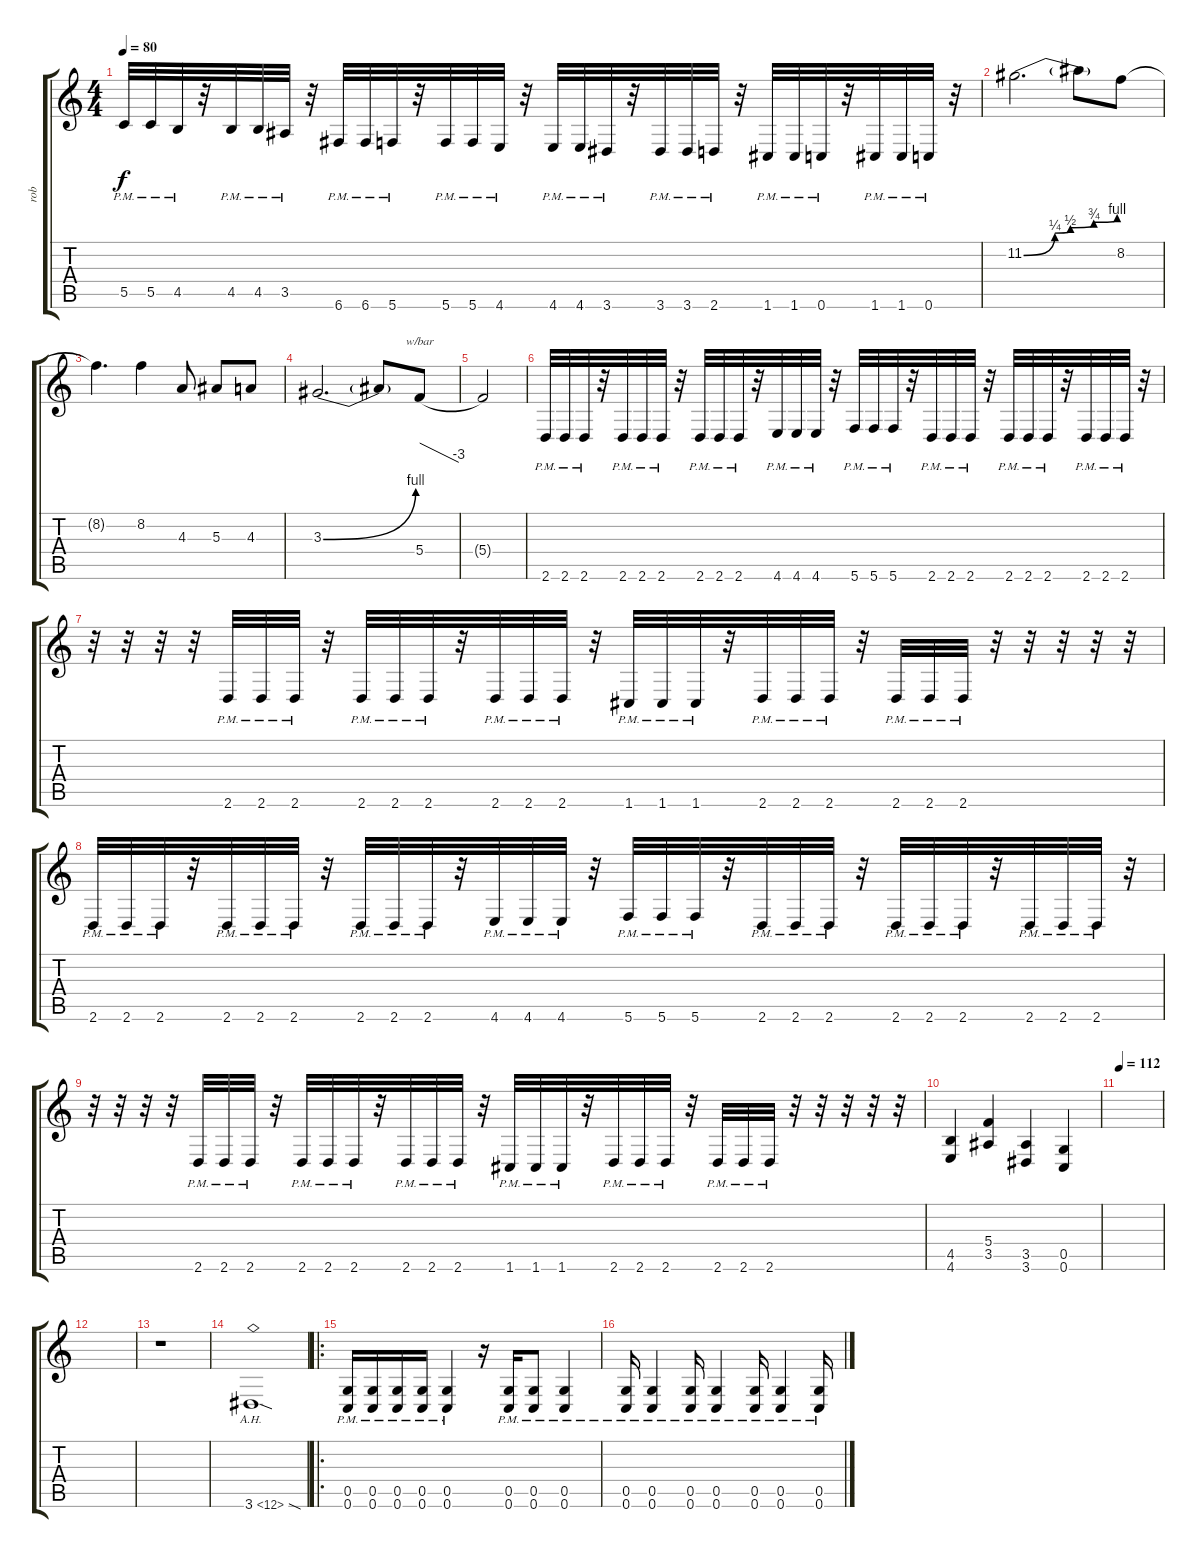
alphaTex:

\track ("rob" "rob") {instrument distortionguitar}
\staff {score tabs}
\tuning (D4 A3 F3 C3 G2 C2) {hide}
\ts (4 4)
\tempo 80
\clef g2
\ks c
5.5{pm}.32{dy f} 5.5{pm}.32 4.5{pm}.32 r.32 4.5{pm}.32 4.5{pm}.32 3.5{pm}.32 r.32 6.6{pm}.32 6.6{pm}.32 5.6{pm}.32 r.32 5.6{pm}.32 5.6{pm}.32 4.6{pm}.32 r.32 4.6{pm}.32 4.6{pm}.32 3.6{pm}.32 r.32 3.6{pm}.32 3.6{pm}.32 2.6{pm}.32 r.32 1.6{pm}.32 1.6{pm}.32 0.6{pm}.32 r.32 1.6{pm}.32 1.6{pm}.32 0.6{pm}.32 r.32 |
11.2{be (custom 0 0 20 1 30 2 45 3 60 4)}.2{d} 11.2{t}.8 8.2.8 |
8.2{t}.4{d} 8.2.4 4.3.8 5.3.8 4.3.8 |
3.3{be (bend 0 0 60 4)}.2{d} 3.3{t}.8 5.4.8{tbe (dive default 0 0 60 -12)} |
5.4{t}.2 |
2.6{pm}.32 2.6{pm}.32 2.6{pm}.32 r.32 2.6{pm}.32 2.6{pm}.32 2.6{pm}.32 r.32 2.6{pm}.32 2.6{pm}.32 2.6{pm}.32 r.32 4.6{pm}.32 4.6{pm}.32 4.6{pm}.32 r.32 5.6{pm}.32 5.6{pm}.32 5.6{pm}.32 r.32 2.6{pm}.32 2.6{pm}.32 2.6{pm}.32 r.32 2.6{pm}.32 2.6{pm}.32 2.6{pm}.32 r.32 2.6{pm}.32 2.6{pm}.32 2.6{pm}.32 r.32 |
r.32 r.32 r.32 r.32 2.6{pm}.32 2.6{pm}.32 2.6{pm}.32 r.32 2.6{pm}.32 2.6{pm}.32 2.6{pm}.32 r.32 2.6{pm}.32 2.6{pm}.32 2.6{pm}.32 r.32 1.6{pm}.32 1.6{pm}.32 1.6{pm}.32 r.32 2.6{pm}.32 2.6{pm}.32 2.6{pm}.32 r.32 2.6{pm}.32 2.6{pm}.32 2.6{pm}.32 r.32 r.32 r.32 r.32 r.32 |
2.6{pm}.32 2.6{pm}.32 2.6{pm}.32 r.32 2.6{pm}.32 2.6{pm}.32 2.6{pm}.32 r.32 2.6{pm}.32 2.6{pm}.32 2.6{pm}.32 r.32 4.6{pm}.32 4.6{pm}.32 4.6{pm}.32 r.32 5.6{pm}.32 5.6{pm}.32 5.6{pm}.32 r.32 2.6{pm}.32 2.6{pm}.32 2.6{pm}.32 r.32 2.6{pm}.32 2.6{pm}.32 2.6{pm}.32 r.32 2.6{pm}.32 2.6{pm}.32 2.6{pm}.32 r.32 |
r.32 r.32 r.32 r.32 2.6{pm}.32 2.6{pm}.32 2.6{pm}.32 r.32 2.6{pm}.32 2.6{pm}.32 2.6{pm}.32 r.32 2.6{pm}.32 2.6{pm}.32 2.6{pm}.32 r.32 1.6{pm}.32 1.6{pm}.32 1.6{pm}.32 r.32 2.6{pm}.32 2.6{pm}.32 2.6{pm}.32 r.32 2.6{pm}.32 2.6{pm}.32 2.6{pm}.32 r.32 r.32 r.32 r.32 r.32 |
(4.5 4.6).4 (5.4 3.5).4 (3.5 3.6).4 (0.5 0.6).4 |
\tempo 112
|
|
r.1 |
3.6{ah 9 sod}.1 |
\ro
(0.5{pm} 0.6{pm}).16{volume 16} (0.5{pm} 0.6{pm}).16 (0.5{pm} 0.6{pm}).16 (0.5{pm} 0.6{pm}).16 (0.5{pm} 0.6{pm}).4 r.16 (0.5{pm} 0.6{pm}).16 (0.5{pm} 0.6{pm}).8 (0.5{pm} 0.6{pm}).4 |
(0.5{pm} 0.6{pm}).16 (0.5{pm} 0.6{pm}).4 (0.5{pm} 0.6{pm}).16 (0.5{pm} 0.6{pm}).4 (0.5{pm} 0.6{pm}).16 (0.5{pm} 0.6{pm}).4 (0.5{pm} 0.6{pm}).16
